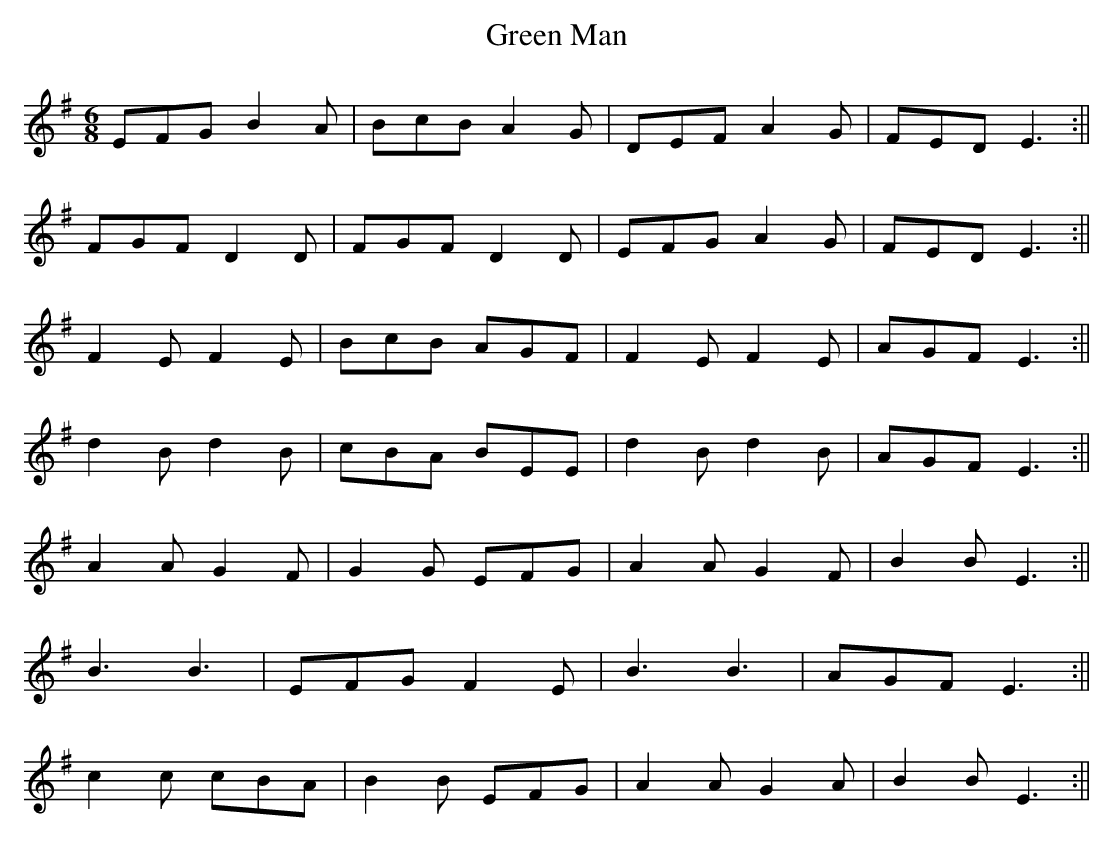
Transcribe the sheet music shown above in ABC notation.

X:1
T:Green Man
M:6/8
L:1/8
K:Em
EFG B2 A|BcB A2 G|DEF A2 G|FED E3:||
FGF D2 D|FGF D2 D|EFG A2 G|FED E3:||
F2 E F2 E|BcB AGF|F2 E F2 E|AGF E3:||
d2 B d2 B|cBA BEE|d2 B d2 B|AGF E3:||
A2 A G2 F|G2 G EFG|A2 A G2 F|B2 B E3:||
B3 B3|EFG F2 E|B3 B3|AGF E3:||
c2 c cBA|B2 B EFG|A2 A G2 A|B2 B E3:||
